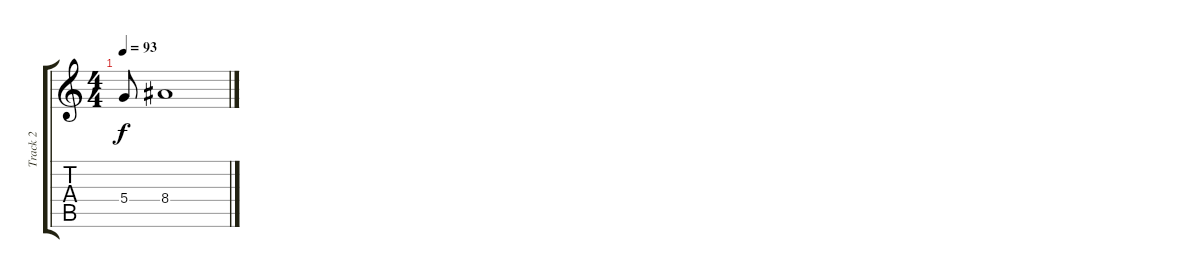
\track ("Track 2" "Track 2") {instrument distortionguitar}
\staff {score tabs}
\tuning (E4 B3 G3 D3 A2 D2) {hide}
\ts (4 4)
\tempo 93
\clef g2
\ks c
5.4.8{dy f} 8.4.1
